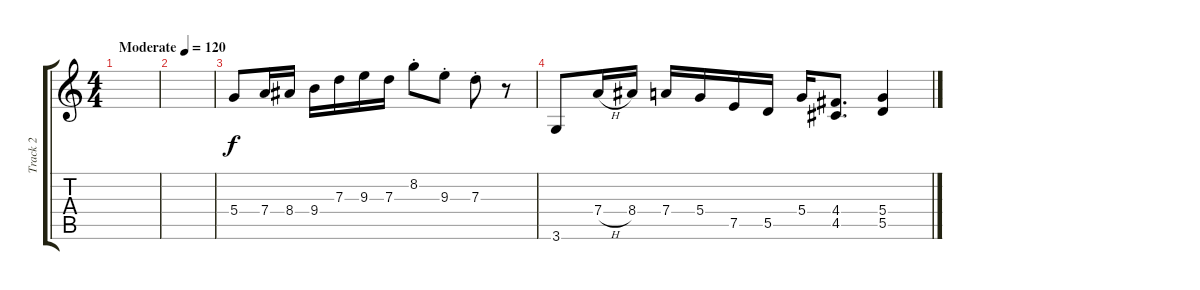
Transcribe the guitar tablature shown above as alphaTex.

\track ("Track 2" "Track 2") {instrument electricguitarjazz}
\staff {score tabs}
\tuning (E4 B3 G3 D3 A2 E2) {hide}
\ts (4 4)
\tempo (120 "Moderate")
\clef g2
\ks c
|
|
5.4.8 7.4.16 8.4.16 9.4.16 7.3.16 9.3.16 7.3.16 8.2{st}.8 9.3{st}.8 7.3{st}.8 r.8 |
3.6.8 7.4{h}.16 8.4.16 7.4.16 5.4.16 7.5.16 5.5.16 5.4.16 (4.4 4.5).8{d} (5.4 5.5).4
